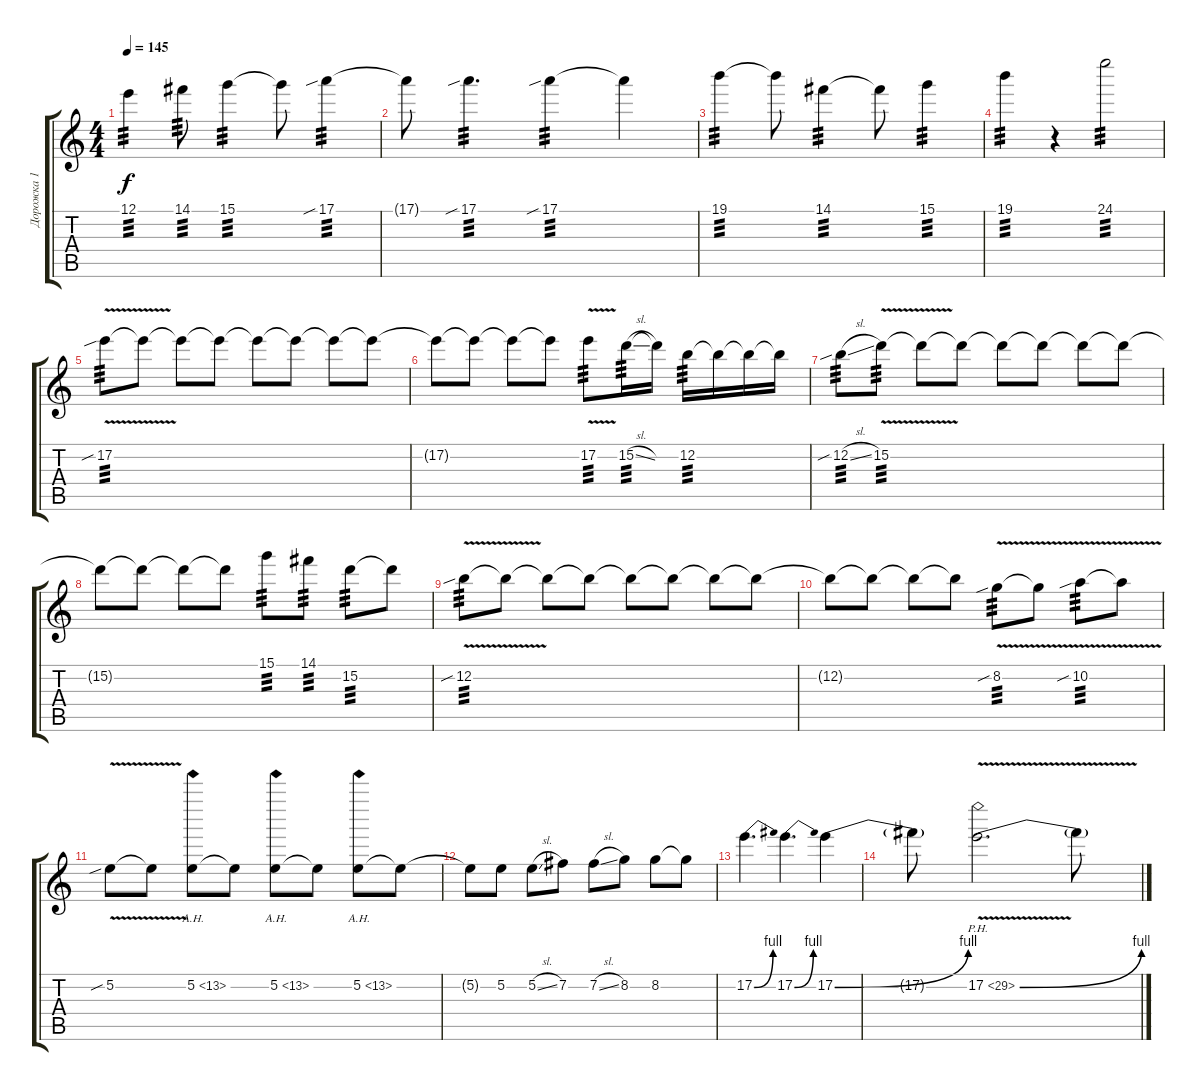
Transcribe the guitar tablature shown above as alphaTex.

\track ("Дорожка 1" "Дорожка 1") {instrument overdrivenguitar}
\staff {score tabs}
\tuning (E4 B3 G3 D3 A2 E2) {hide}
\ts (4 4)
\tempo 145
\clef g2
\ks c
12.1.4{tp 3 dy f} 14.1.8{tp 3} 15.1.4{tp 3} 15.1{t}.8 17.1{sib}.4{tp 3} |
17.1{t}.8 17.1{sib}.4{d tp 3} 17.1{sib}.4{tp 3} 17.1{t}.4 |
19.1.4{tp 3} 19.1{t}.8 14.1.4{tp 3} 14.1{t}.8 15.1.4{tp 3} |
19.1.4{tp 3} r.4 24.1.2{tp 3} |
17.2{v sib}.8{tp 3} 17.2{t}.8 17.2{t}.8 17.2{t}.8 17.2{t}.8 17.2{t}.8 17.2{t}.8 17.2{t}.8 |
17.2{t}.8 17.2{t}.8 17.2{t}.8 17.2{t}.8 17.2{v}.8{tp 3} 15.2{sl}.16{tp 3} 15.2{t}.16 12.2.16{tp 3} 12.2{t}.16 12.2{t}.16 12.2{t}.16 |
12.2{sib sl}.8{tp 3} 15.2{v}.8{tp 3} 15.2{t}.8 15.2{t}.8 15.2{t}.8 15.2{t}.8 15.2{t}.8 15.2{t}.8 |
15.2{t}.8 15.2{t}.8 15.2{t}.8 15.2{t}.8 15.1.8{tp 3} 14.1.8{tp 3} 15.2.8{tp 3} 15.2{t}.8 |
12.2{v sib}.8{tp 3} 12.2{t}.8 12.2{t}.8 12.2{t}.8 12.2{t}.8 12.2{t}.8 12.2{t}.8 12.2{t}.8 |
12.2{t}.8 12.2{t}.8 12.2{t}.8 12.2{t}.8 8.2{v sib}.8{tp 3} 8.2{t}.8 10.2{v sib}.8{tp 3} 10.2{t}.8 |
5.2{v sib}.8 5.2{t}.8 5.2{ah 8}.8 5.2{t}.8 5.2{ah 8}.8 5.2{t}.8 5.2{ah 8}.8 5.2{t}.8 |
5.2{t}.8 5.2.8 5.2{sl}.8 7.2.8 7.2{sl}.8 8.2.8 8.2.8 8.2{t}.8 |
17.2{be (bend 0 0 60 4)}.4{d} 17.2{be (bend 0 0 60 4)}.4{d} 17.2{be (bend 0 0 60 4)}.4 |
17.2{t}.8 17.2{be (bend 0 0 60 4) ph 12 v}.2{d} 17.2{t}.8
